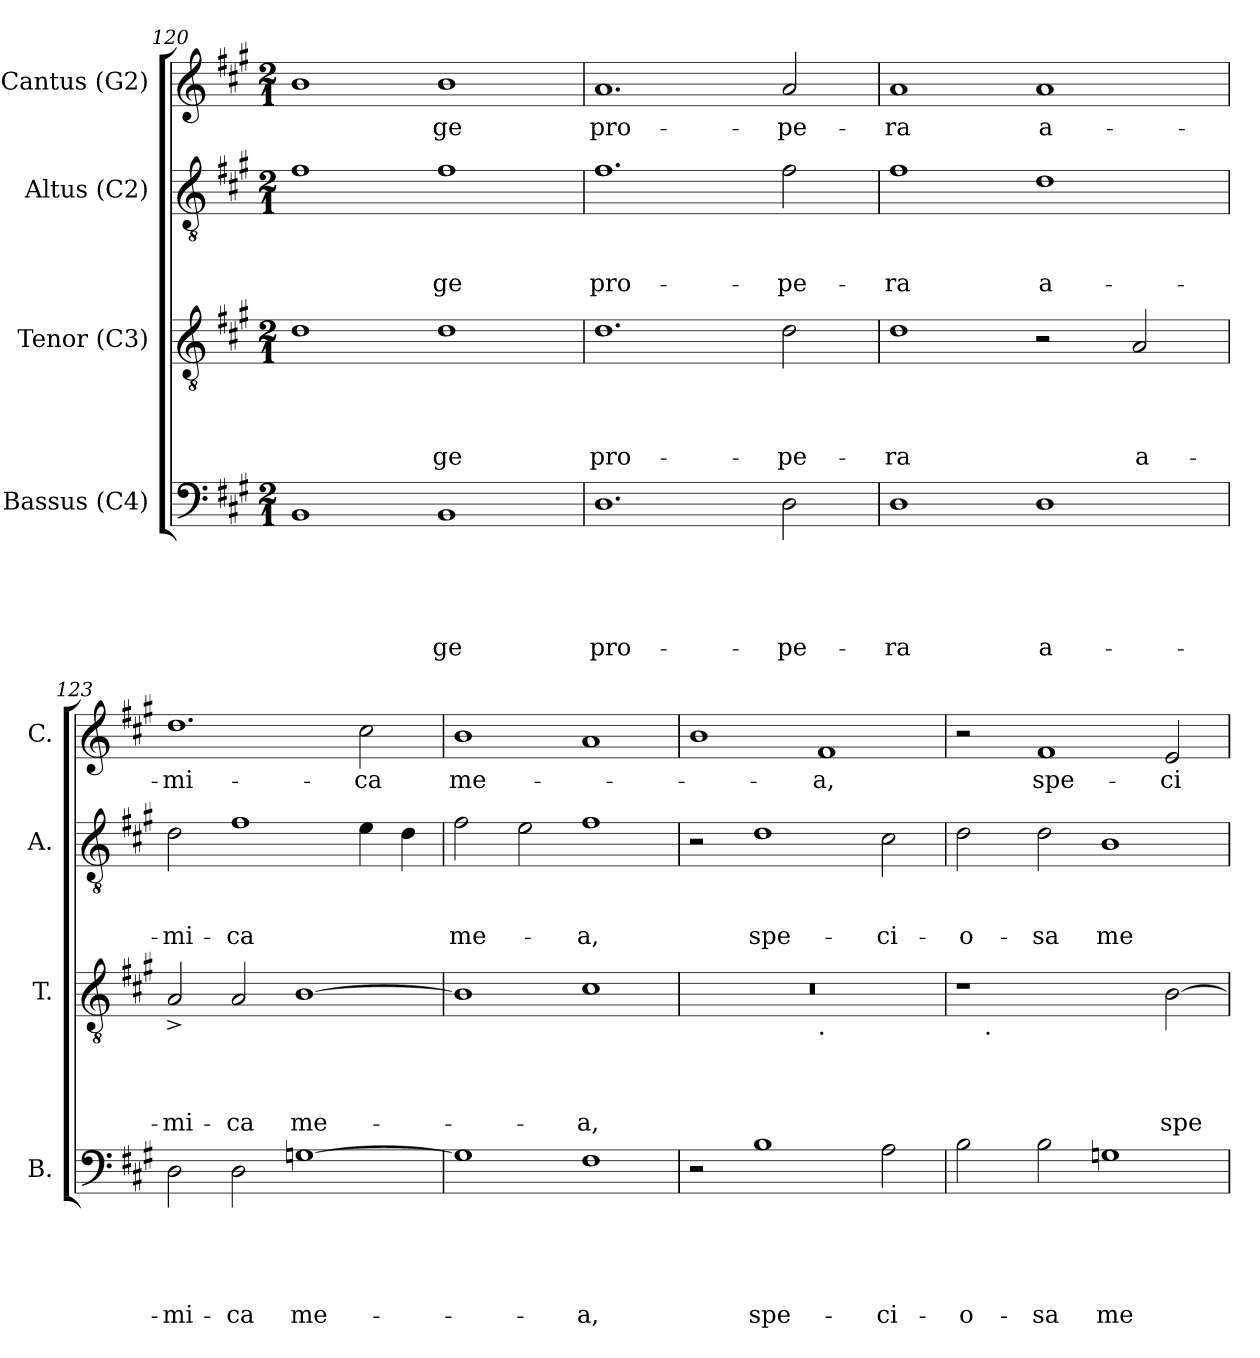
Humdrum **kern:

**kern	**text	**text	**text	**text	**text	**kern	**text	**text	**text	**text	**kern	**text	**text	**text	**kern	**text
*part4	*part4	*part4	*part4	*part4	*part4	*part3	*part3	*part3	*part3	*part3	*part2	*part2	*part2	*part2	*part1	*part1
*staff4	*staff4	*staff4	*staff4	*staff4	*staff4	*staff3	*staff3	*staff3	*staff3	*staff3	*staff2	*staff2	*staff2	*staff2	*staff1	*staff1
*I"Bassus (C4)	*	*	*	*	*	*I"Tenor (C3)	*	*	*	*	*I"Altus (C2)	*	*	*	*I"Cantus (G2)	*
*I'B.	*	*	*	*	*	*I'T.	*	*	*	*	*I'A.	*	*	*	*I'C.	*
*clefF4	*	*	*	*	*	*clefGv2	*	*	*	*	*clefGv2	*	*	*	*clefG2	*
*k[f#c#g#]	*	*	*	*	*	*k[f#c#g#]	*	*	*	*	*k[f#c#g#]	*	*	*	*k[f#c#g#]	*
*A:	*	*	*	*	*	*A:	*	*	*	*	*A:	*	*	*	*A:	*
*M2/1	*	*	*	*	*	*M2/1	*	*	*	*	*M2/1	*	*	*	*M2/1	*
=120	=120	=120	=120	=120	=120	=120	=120	=120	=120	=120	=120	=120	=120	=120	=120	=120
1BB	.	.	.	.	.	1d	.	.	.	.	1f#	.	.	.	1b	.
!	!	!	!	!	!LO:LY:b	!	!	!	!	!LO:LY:b	!	!	!	!LO:LY:b	!	!LO:LY:b
1BB	.	.	.	.	-ge	1d	.	.	.	-ge	1f#	.	.	-ge	1b	-ge
=121	=121	=121	=121	=121	=121	=121	=121	=121	=121	=121	=121	=121	=121	=121	=121	=121
!	!	!	!	!	!LO:LY:b	!	!	!	!	!LO:LY:b	!	!	!	!LO:LY:b	!	!LO:LY:b
1.D	.	.	.	.	pro-	1.d	.	.	.	pro-	1.f#	.	.	pro-	1.a	pro-
!	!	!	!	!	!LO:LY:b	!	!	!	!	!LO:LY:b	!	!	!	!LO:LY:b	!	!LO:LY:b
2D\	.	.	.	.	-pe-	2d\	.	.	.	-pe-	2f#\	.	.	-pe-	2a/	-pe-
=122	=122	=122	=122	=122	=122	=122	=122	=122	=122	=122	=122	=122	=122	=122	=122	=122
!	!	!	!	!	!LO:LY:b	!	!	!	!	!LO:LY:b	!	!	!	!LO:LY:b	!	!LO:LY:b
1D	.	.	.	.	-ra	1d	.	.	.	-ra	1f#	.	.	-ra	1a	-ra
!	!	!	!	!	!LO:LY:b:rj	!	!	!	!	!	!	!	!	!LO:LY:b:rj	!	!LO:LY:b:rj
1D	.	.	.	.	a-	2r	.	.	.	.	1d	.	.	a-	1a	a-
!	!	!	!	!	!	!	!	!	!	!LO:LY:b	!	!	!	!	!	!
.	.	.	.	.	.	2A/	.	.	.	a-	.	.	.	.	.	.
=123	=123	=123	=123	=123	=123	=123	=123	=123	=123	=123	=123	=123	=123	=123	=123	=123
!	!	!	!	!	!LO:LY:b	!	!	!	!	!LO:LY:b	!	!	!	!LO:LY:b	!	!LO:LY:b
2D\	.	.	.	.	-mi-	2A^</	.	.	.	-mi-	2d\	.	.	-mi-	1.dd	-mi-
!	!	!	!	!	!LO:LY:b	!	!	!	!	!LO:LY:b	!	!	!	!LO:LY:b	!	!
2D\	.	.	.	.	-ca	2A/	.	.	.	-ca	1f#	.	.	-ca	.	.
!	!	!	!	!	!LO:LY:b	!	!	!	!	!LO:LY:b	!	!	!	!	!	!
[>1Gn	.	.	.	.	me-	[>1B	.	.	.	me-	.	.	.	.	.	.
!	!	!	!	!	!	!	!	!	!	!	!	!	!	!	!	!LO:LY:b
.	.	.	.	.	.	.	.	.	.	.	4e\	.	.	.	2cc#\	-ca
.	.	.	.	.	.	.	.	.	.	.	4d\	.	.	.	.	.
=124	=124	=124	=124	=124	=124	=124	=124	=124	=124	=124	=124	=124	=124	=124	=124	=124
!	!	!	!	!	!	!	!	!	!	!	!	!	!	!LO:LY:b	!	!LO:LY:b
1G]	.	.	.	.	.	1B]	.	.	.	.	2f#\	.	.	me-	1b	me-
.	.	.	.	.	.	.	.	.	.	.	2e\	.	.	.	.	.
!	!	!	!	!	!LO:LY:b	!	!	!	!	!LO:LY:b	!	!	!	!LO:LY:b	!	!
1F#	.	.	.	.	-a,	1c#	.	.	.	-a,	1f#	.	.	-a,	1a	.
!!LO:PB:g=z
=125	=125	=125	=125	=125	=125	=125	=125	=125	=125	=125	=125	=125	=125	=125	=125	=125
*	*	*	*	*	*	*^	*	*	*	*	*	*	*	*	*	*
2r	.	.	.	.	.	0r	1ryy	.	.	.	.	2r	.	.	.	1b	.
!	!	!	!	!	!LO:LY:b	!	!	!	!	!	!	!	!	!	!LO:LY:b	!	!
1B	.	.	.	.	spe-	.	.	.	.	.	.	1d	.	.	spe-	.	.
!	!	!	!	!	!	!	!LO:TX:b:t=.	!	!	!	!	!	!	!	!	!	!
!	!	!	!	!	!	!	!	!	!	!	!	!	!	!	!	!	!LO:LY:b
.	.	.	.	.	.	.	1ryy	.	.	.	.	.	.	.	.	1f#	-a,
!	!	!	!	!	!LO:LY:b	!	!	!	!	!	!	!	!	!	!LO:LY:b	!	!
2A\	.	.	.	.	-ci-	.	.	.	.	.	.	2c#\	.	.	-ci-	.	.
=126	=126	=126	=126	=126	=126	=126	=126	=126	=126	=126	=126	=126	=126	=126	=126	=126	=126
!	!	!	!	!	!LO:LY:b	!	!	!	!	!	!	!	!	!	!LO:LY:b	!	!
2B\	.	.	.	.	-o-	1r	8ryy	.	.	.	.	2d\	.	.	-o-	2r	.
!	!	!	!	!	!	!	!LO:TX:b:t=.	!	!	!	!	!	!	!	!	!	!
.	.	.	.	.	.	.	1...ryy	.	.	.	.	.	.	.	.	.	.
!	!	!	!	!	!LO:LY:b	!	!	!	!	!	!	!	!	!	!LO:LY:b	!	!LO:LY:b
2B\	.	.	.	.	-sa	.	.	.	.	.	.	2d\	.	.	-sa	1f#	spe-
!	!	!	!	!	!LO:LY:b	!	!	!	!	!	!	!	!	!	!LO:LY:b	!	!
1G	.	.	.	.	me-	2ryy	.	.	.	.	.	1B	.	.	me-	.	.
!	!	!	!	!	!	!	!	!	!	!	!LO:LY:b	!	!	!	!	!	!LO:LY:b
.	.	.	.	.	.	[>2B\	.	.	.	.	spe-	.	.	.	.	2e/	-ci-
*	*	*	*	*	*	*v	*v	*	*	*	*	*	*	*	*	*	*
=	=	=	=	=	=	=	=	=	=	=	=	=	=	=	=	=
*-	*-	*-	*-	*-	*-	*-	*-	*-	*-	*-	*-	*-	*-	*-	*-	*-
